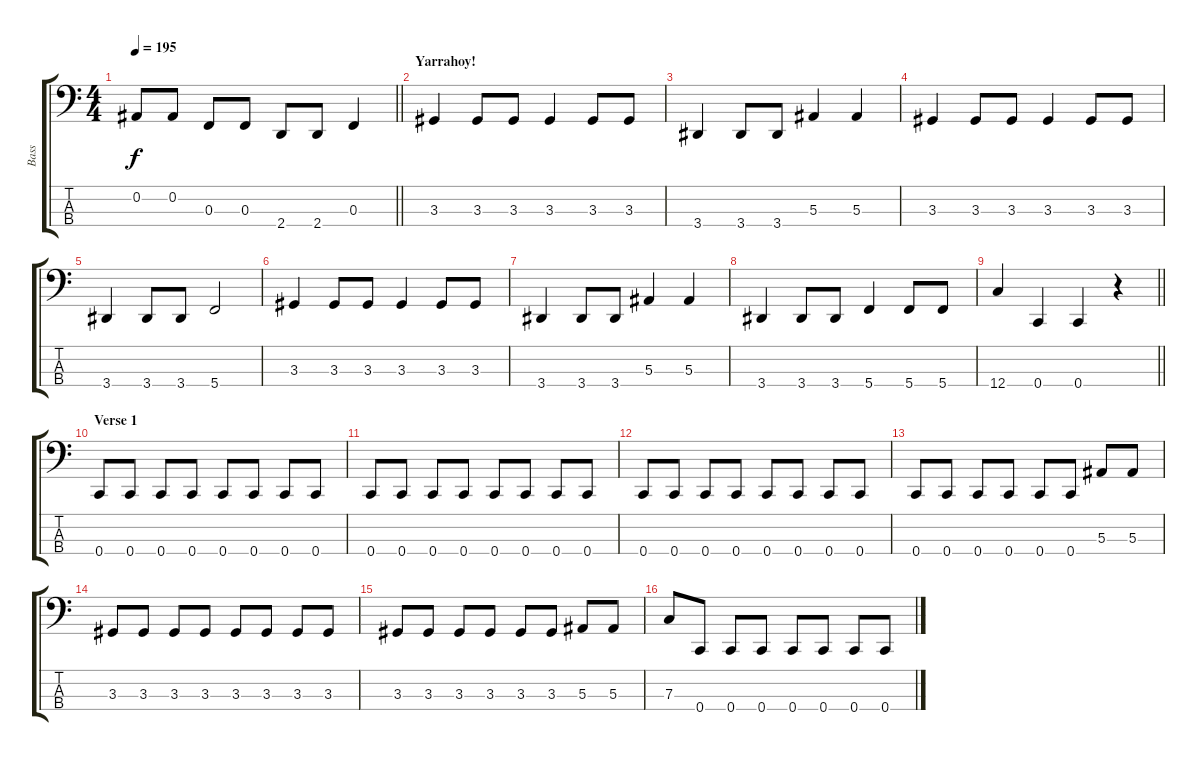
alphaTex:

\track ("Bass" "Bass") {instrument electricbasspick}
\staff {score tabs}
\tuning (Eb2 Bb1 F1 C1) {hide}
\ts (4 4)
\tempo 195
\clef f4
\barLineRight lightlight
\ks c
0.2.8{dy f} 0.2.8 0.3.8 0.3.8 2.4.8 2.4.8 0.3.4 |
\section ("" "Yarrahoy!")
3.3.4 3.3.8 3.3.8 3.3.4 3.3.8 3.3.8 |
3.4.4 3.4.8 3.4.8 5.3.4 5.3.4 |
3.3.4 3.3.8 3.3.8 3.3.4 3.3.8 3.3.8 |
3.4.4 3.4.8 3.4.8 5.4.2 |
3.3.4 3.3.8 3.3.8 3.3.4 3.3.8 3.3.8 |
3.4.4 3.4.8 3.4.8 5.3.4 5.3.4 |
3.4.4 3.4.8 3.4.8 5.4.4 5.4.8 5.4.8 |
\barLineRight lightlight
12.4.4 0.4.4 0.4.4 r.4 |
\section ("" "Verse 1")
0.4.8 0.4.8 0.4.8 0.4.8 0.4.8 0.4.8 0.4.8 0.4.8 |
0.4.8 0.4.8 0.4.8 0.4.8 0.4.8 0.4.8 0.4.8 0.4.8 |
0.4.8 0.4.8 0.4.8 0.4.8 0.4.8 0.4.8 0.4.8 0.4.8 |
0.4.8 0.4.8 0.4.8 0.4.8 0.4.8 0.4.8 5.3.8 5.3.8 |
3.3.8 3.3.8 3.3.8 3.3.8 3.3.8 3.3.8 3.3.8 3.3.8 |
3.3.8 3.3.8 3.3.8 3.3.8 3.3.8 3.3.8 5.3.8 5.3.8 |
7.3.8 0.4.8 0.4.8 0.4.8 0.4.8 0.4.8 0.4.8 0.4.8
